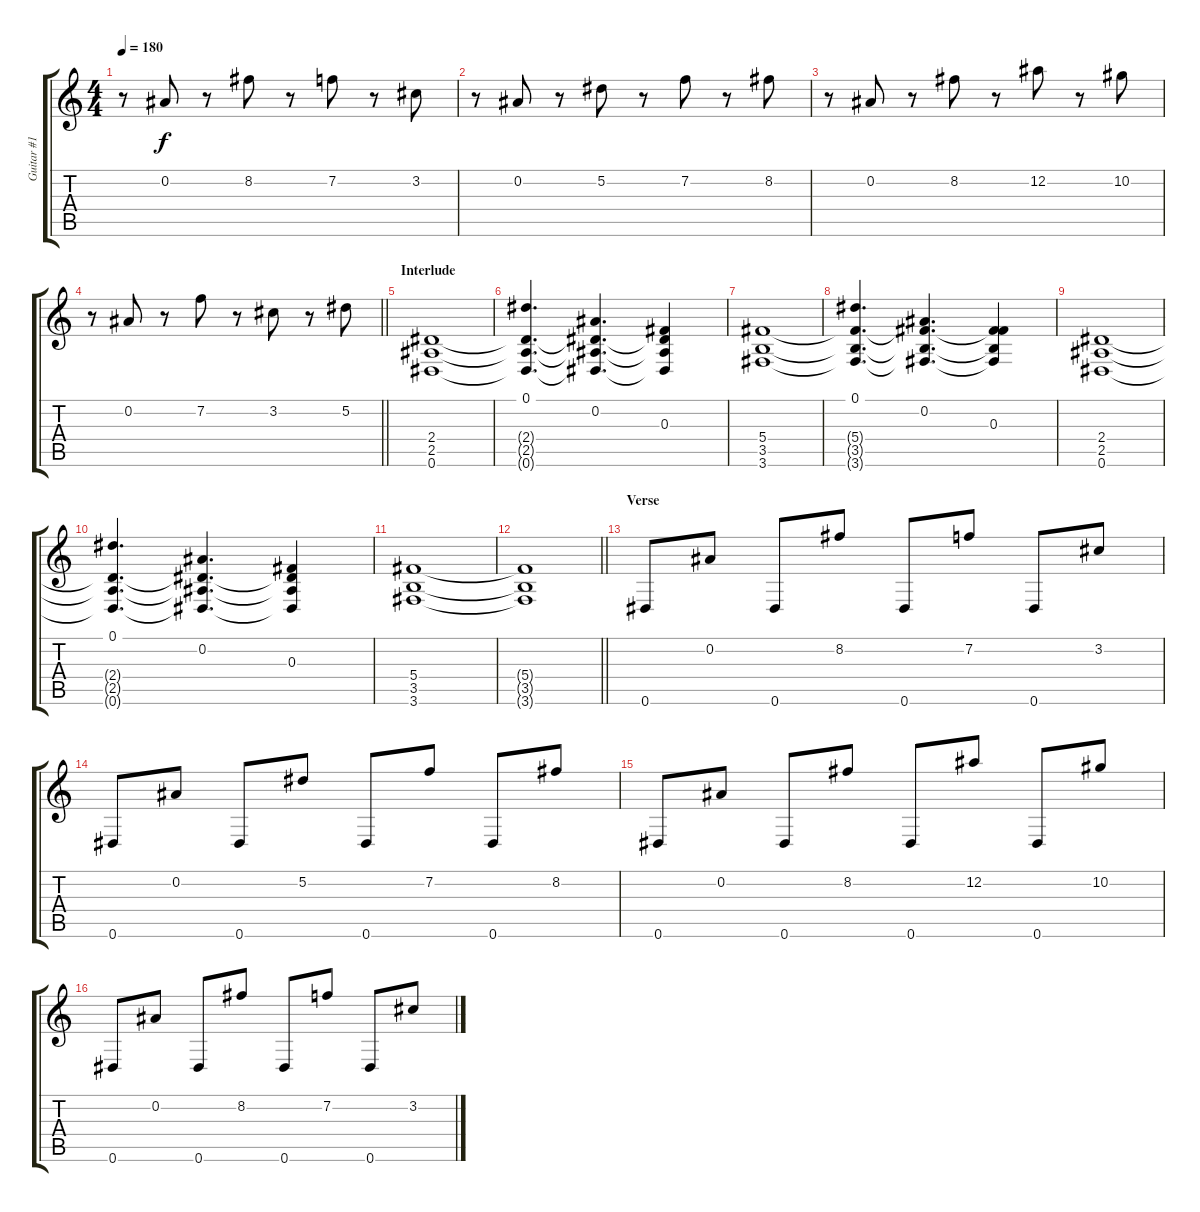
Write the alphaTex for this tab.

\track ("Guitar #1" "Guitar #1") {instrument distortionguitar}
\staff {score tabs}
\tuning (Eb4 Bb3 Gb3 Db3 Ab2 Eb2) {hide}
\ts (4 4)
\tempo 180
\clef g2
\ks c
r.8{dy f} 0.2.8 r.8 8.2.8 r.8 7.2.8 r.8 3.2.8 |
r.8 0.2.8 r.8 5.2.8 r.8 7.2.8 r.8 8.2.8 |
r.8 0.2.8 r.8 8.2.8 r.8 12.2.8 r.8 10.2.8 |
\barLineRight lightlight
r.8 0.2.8 r.8 7.2.8 r.8 3.2.8 r.8 5.2.8 |
\section ("" "Interlude")
(2.4 2.5 0.6).1 |
(0.1 2.4{t} 2.5{t} 0.6{t}).4{d} (0.2 2.4{t} 2.5{t} 0.6{t}).4{d} (0.3 2.4{t} 2.5{t} 0.6{t}).4 |
(5.4 3.5 3.6).1 |
(0.1 5.4{t} 3.5{t} 3.6{t}).4{d} (0.2 5.4{t} 3.5{t} 3.6{t}).4{d} (0.3 5.4{t} 3.5{t} 3.6{t}).4 |
(2.4 2.5 0.6).1 |
(0.1 2.4{t} 2.5{t} 0.6{t}).4{d} (0.2 2.4{t} 2.5{t} 0.6{t}).4{d} (0.3 2.4{t} 2.5{t} 0.6{t}).4 |
(5.4 3.5 3.6).1 |
\barLineRight lightlight
(5.4{t} 3.5{t} 3.6{t}).1 |
\section ("" "Verse")
0.6.8 0.2.8 0.6.8 8.2.8 0.6.8 7.2.8 0.6.8 3.2.8 |
0.6.8 0.2.8 0.6.8 5.2.8 0.6.8 7.2.8 0.6.8 8.2.8 |
0.6.8 0.2.8 0.6.8 8.2.8 0.6.8 12.2.8 0.6.8 10.2.8 |
0.6.8 0.2.8 0.6.8 8.2.8 0.6.8 7.2.8 0.6.8 3.2.8
